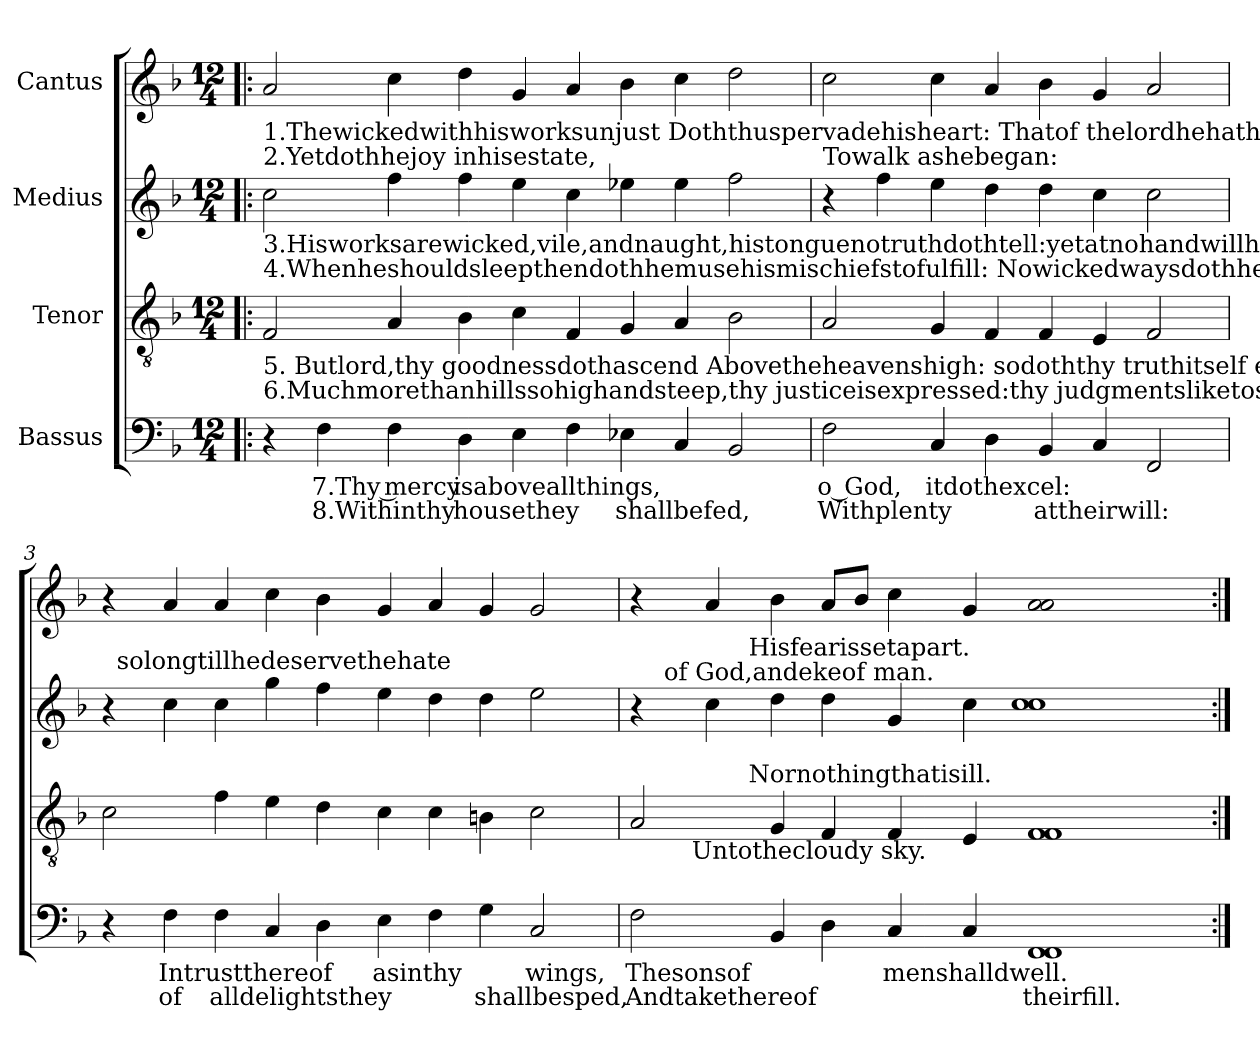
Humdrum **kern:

**kern	**text	**text	**kern	**kern	**kern
*part4	*part4	*part4	*part3	*part2	*part1
*staff4	*staff4	*staff4	*staff3	*staff2	*staff1
*I"Bassus	*	*	*I"Tenor	*I"Medius	*I"Cantus
*clefF4	*	*	*clefGv2	*clefG2	*clefG2
*k[b-]	*	*	*k[b-]	*k[b-]	*k[b-]
*F:	*	*	*F:	*F:	*F:
*M12/4	*	*	*M12/4	*M12/4	*M12/4
=1!|:	=1!|:	=1!|:	=1!|:	=1!|:	=1!|:
!	!	!	!	!	!LO:TX:b:t=1.Thewickedwithhisworksunjust Doththuspervadehisheart&colon; Thatof thelordhehathnotrust,
!	!	!	!	!LO:TX:b:t=3.Hisworksarewicked,vile,andnaught,histonguenotruthdothtell&colon;yetatnohandwillhebetaught,whichway hemay dowell.	!
!	!	!	!	!LO:TX:a:t=2.Yetdothhejoy inhisestate,	!
!	!	!	!LO:TX:b:t=5. Butlord,thy goodnessdothascend Abovetheheavenshigh&colon; sodoththy truthitself extend	!	!
!	!	!	!LO:TX:a:t=4.Whenheshouldsleepthendothhemusehismischiefstofulfill&colon; Nowickedwaysdothherefuse,	!	!
!LO:TX:a:t=6.Muchmorethanhillssohighandsteep,thy justiceisexpressed&colon;thy judgmentsliketoseasmostdeep,thousav'stbothmanandbeast.	!	!	!	!	!
!	!	!	!	!	!LO:N:head=open
4r	.	.	2F/	2cc\	2a/
!LO:N:head=solid	!LO:LY:b:rj	!LO:LY:b:rj	!	!	!
4F\	7.Thy mercy	8.Withinthy	.	.	.
!LO:N:head=solid	!	!	!LO:N:head=solid	!LO:N:head=solid	!
4F\	.	.	4A/	4ff\	4cc\
!LO:N:head=solid	!LO:LY:b	!LO:LY:b	!LO:N:head=solid	!LO:N:head=solid	!LO:N:head=solid
4D\	isaboveallthings,	housethey	4B-\	4ff\	4dd\
!LO:N:head=solid	!	!	!	!LO:N:head=solid	!
4E\	.	.	4c\	4ee\	4g/
!LO:N:head=solid	!	!	!LO:N:head=solid	!	!LO:N:head=solid
4F\	.	.	4F/	4cc\	4a/
!LO:N:head=solid	!	!LO:LY:b	!	!LO:N:head=solid	!LO:N:head=solid
4E-X\	.	shallbefed,	4G/	4ee-X\	4b-\
!	!	!	!LO:N:head=solid	!LO:N:head=solid	!
4C/	.	.	4A/	4ee-\	4cc\
!	!	!	!	!	!LO:N:head=open
2BB-/	.	.	2B-\	2ff\	2dd\
=2	=2	=2	=2	=2	=2
!	!	!	!	!LO:TX:a:t=Towalk ashebegan&colon;	!
!	!LO:LY:b:rj	!LO:LY:b:rj	!LO:N:head=open	!	!
2F\	o God,	Withplenty	2A/	4r	2cc>\
!	!	!	!	!LO:N:head=solid	!
.	.	.	.	4ff\	.
!	!LO:LY:b	!	!	!LO:N:head=solid	!
4C/	itdothexcel:	.	4G/	4ee\	4cc\
!LO:N:head=solid	!	!	!LO:N:head=solid	!LO:N:head=solid	!LO:N:head=solid
4D\	.	.	4F/	4dd\	4a/
!LO:N:head=solid	!	!LO:LY:b	!LO:N:head=solid	!LO:N:head=solid	!LO:N:head=solid
4BB-/	.	attheirwill:	4F/	4dd\	4b-\
!	!	!	!LO:N:head=solid	!	!
4C/	.	.	4E/	4cc\	4g/
!	!	!	!	!	!LO:N:head=open
2FF/	.	.	2F/	2cc\	2a/
=3	=3	=3	=3	=3	=3
*	*	*	*	*^	*
4r	.	.	2c\	4r	32ryy	4r
!	!	!	!	!	!LO:TX:a:t=solongtillhedeservethehate	!
.	.	.	.	.	1ryy	.
!LO:N:head=solid	!LO:LY:b	!LO:LY:b	!	!	!	!LO:N:head=solid
4F\	Intrustthereof	of	.	4cc\	.	4a/
!LO:N:head=solid	!	!LO:LY:b	!LO:N:head=solid	!	!	!LO:N:head=solid
4F\	.	alldelightsthey	4f\	4cc\	.	4a/
!	!	!	!LO:N:head=solid	!	!	!
4C/	.	.	4e\	4gg\	.	4cc\
!LO:N:head=solid	!	!	!LO:N:head=solid	!LO:N:head=solid	!	!LO:N:head=solid
4D\	.	.	4d\	4ff\	.	4b-\
.	.	.	.	.	1ryy	.
!LO:N:head=solid	!LO:LY:b	!	!	!LO:N:head=solid	!	!
4E\	asinthy	.	4c\	4ee\	.	4g/
!LO:N:head=solid	!	!	!	!LO:N:head=solid	!	!LO:N:head=solid
4F\	.	.	4c\	4dd\	.	4a/
!	!	!LO:LY:b	!LO:N:head=solid	!LO:N:head=solid	!	!
4G\	.	shallbesped,	4Bn\	4dd\	.	4g/
!	!LO:LY:b	!	!	!LO:N:head=open	!	!
2C/	wings,	.	2c\	2ee\	.	2g/
.	.	.	.	.	4...ryy	.
=4	=4	=4	=4	=4	=4	=4
!	!LO:LY:b	!LO:LY:b	!LO:N:head=open	!	!	!
*	*	*	*^	*	*	*^
*	*	*	*	*^	*	*	*	*
2F\	Thesonsof	Andtakethereof	2A/	8..ryy	4..ryy	4r	8ryy	4r	4..ryy
!	!	!	!	!	!	!	!LO:TX:a:t=of God,andekeof man.	!	!
.	.	.	.	.	.	.	1ryy	.	.
!	!	!	!	!LO:TX:b:t=Untothecloudy sky.	!	!	!	!	!
.	.	.	.	1ryy	.	.	.	.	.
!	!	!	!	!	!	!	!	!LO:N:head=solid	!
.	.	.	.	.	.	4cc\	.	4a/	.
!	!	!	!	!	!	!	!	!	!LO:TX:b:t=Hisfearissetapart.
!	!	!	!	!	!LO:TX:a:t=Nornothingthatisill.	!	!	!	!
.	.	.	.	.	1ryy	.	.	.	1ryy
!LO:N:head=solid	!	!	!	!	!	!LO:N:head=solid	!	!LO:N:head=solid	!
4BB-/	.	.	4G/	.	.	4dd\	.	4b-\	.
!LO:N:head=solid	!	!	!LO:N:head=solid	!	!	!LO:N:head=solid	!	!LO:N:head=solid	!
4D\	.	.	4F/	.	.	4dd\	.	8a/L	.
!	!	!	!	!	!	!	!	!LO:N:head=solid	!
.	.	.	.	.	.	.	.	8b-/J	.
!	!LO:LY:b	!	!LO:N:head=solid	!	!	!	!	!	!
4C/	menshalldwell.	.	4F/	.	.	4g/	.	4cc\	.
.	.	.	.	.	.	.	1ryy	.	.
.	.	.	.	1ryy	.	.	.	.	.
!	!	!	!LO:N:head=solid	!	!	!	!	!	!
4C/	.	.	4E/	.	.	4cc\	.	4g/	.
.	.	.	.	.	1ryy	.	.	.	1ryy
!	!	!LO:LY:b	!	!	!	!	!	!LO:N:n=1:head=open	!
!	!	!	!	!	!	!	!	!LO:N:n=2:head=open	!
(>1FF 1FF	.	theirfill.	(<1F 1F	.	.	(>1cc 1cc	.	(<1a 1a	.
.	.	.	.	.	.	.	4.ryy	.	.
.	.	.	.	4ryy	.	.	.	.	.
.	.	.	.	.	16ryy	.	.	.	16ryy
.	.	.	.	32ryy	.	.	.	.	.
*	*	*	*v	*v	*v	*	*	*v	*v
*	*	*	*	*v	*v	*
=:|!	=:|!	=:|!	=:|!	=:|!	=:|!
*-	*-	*-	*-	*-	*-
